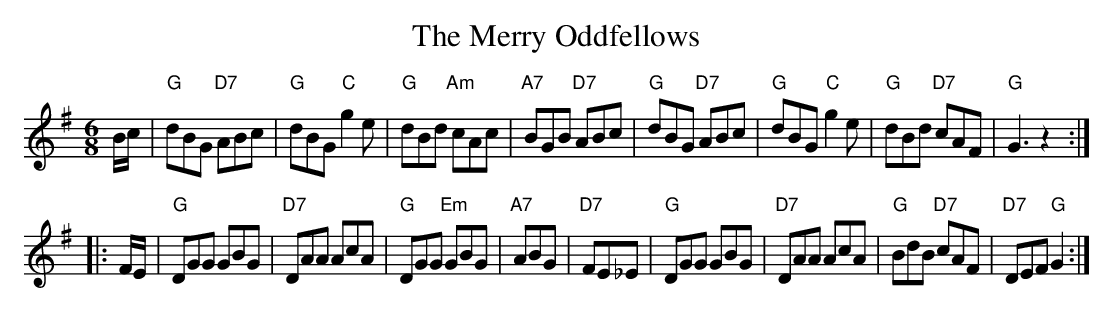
X:1
T: The Merry Oddfellows
M: 6/8
L: 1/8
K: G
B/c/\
| "G"dBG "D7"ABc | "G"dBG "C"g2e | "G"dBd "Am"cAc | "A7"BGB "D7"ABc \
| "G"dBG "D7"ABc | "G"dBG "C"g2e | "G"dBd "D7"cAF | "G"G3 z2 :|
|: F/E/\
| "G"DGG GBG | "D7"DAA AcA | "G"DGG "Em"GBG | "A7"ABG | "D7"FE_E \
| "G"DGG GBG | "D7"DAA AcA | "G"BdB "D7"cAF | "D7"DEF "G"G2 :|
